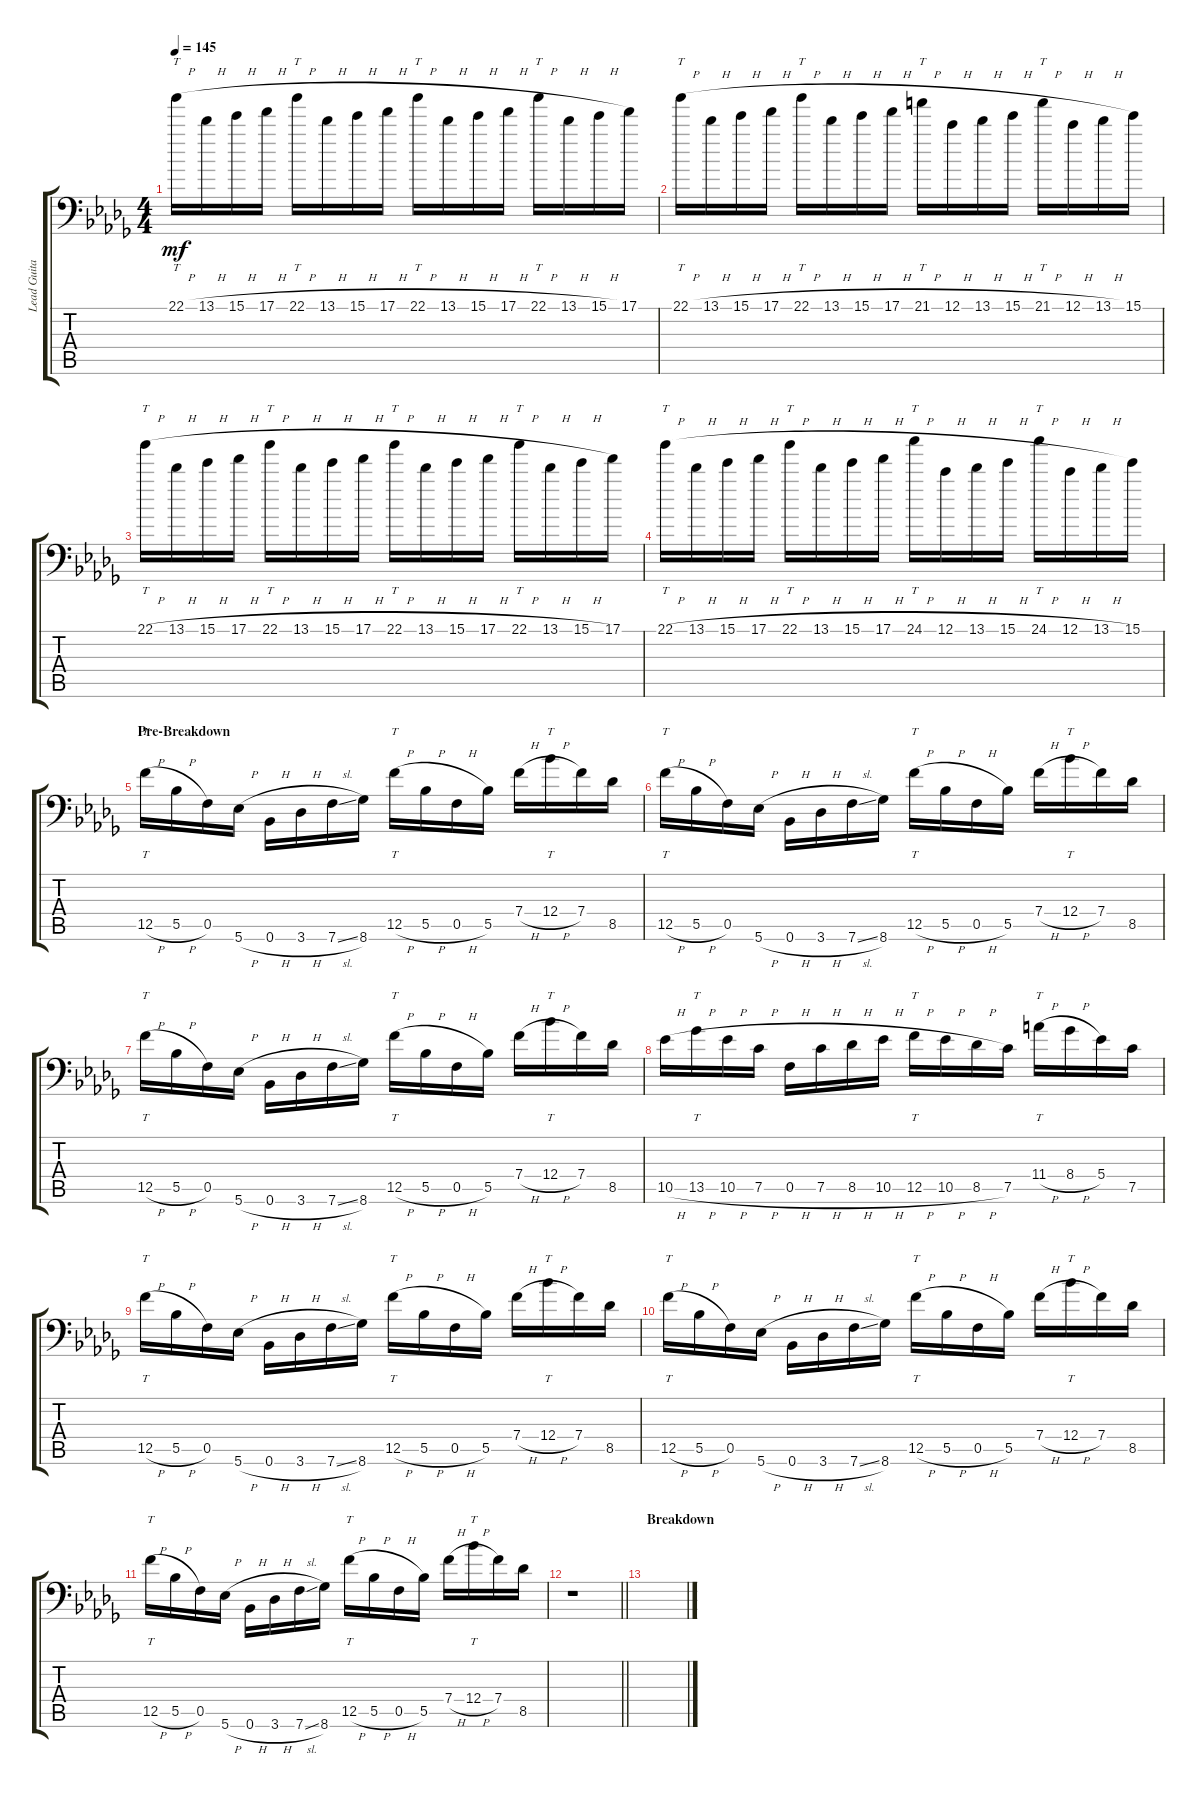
\track ("Lead Guitar" "Lead Guita") {instrument distortionguitar}
\staff {score tabs}
\tuning (C4 G3 Eb3 Bb2 F2 Bb1) {hide}
\ts (4 4)
\tempo 145
\clef f4
\ks bbminor
22.1{h}.16{tt dy mf} 13.1{h}.16 15.1{h}.16 17.1{h}.16 22.1{h}.16{tt} 13.1{h}.16 15.1{h}.16 17.1{h}.16 22.1{h}.16{tt} 13.1{h}.16 15.1{h}.16 17.1{h}.16 22.1{h}.16{tt} 13.1{h}.16 15.1{h}.16 17.1.16 |
22.1{h}.16{tt} 13.1{h}.16 15.1{h}.16 17.1{h}.16 22.1{h}.16{tt} 13.1{h}.16 15.1{h}.16 17.1{h}.16 21.1{h}.16{tt} 12.1{h}.16 13.1{h}.16 15.1{h}.16 21.1{h}.16{tt} 12.1{h}.16 13.1{h}.16 15.1.16 |
22.1{h}.16{tt} 13.1{h}.16 15.1{h}.16 17.1{h}.16 22.1{h}.16{tt} 13.1{h}.16 15.1{h}.16 17.1{h}.16 22.1{h}.16{tt} 13.1{h}.16 15.1{h}.16 17.1{h}.16 22.1{h}.16{tt} 13.1{h}.16 15.1{h}.16 17.1.16 |
22.1{h}.16{tt} 13.1{h}.16 15.1{h}.16 17.1{h}.16 22.1{h}.16{tt} 13.1{h}.16 15.1{h}.16 17.1{h}.16 24.1{h}.16{tt} 12.1{h}.16 13.1{h}.16 15.1{h}.16 24.1{h}.16{tt} 12.1{h}.16 13.1{h}.16 15.1.16 |
\section ("" "Pre-Breakdown")
12.5{h}.16{tt} 5.5{h}.16 0.5.16 5.6{h}.16 0.6{h}.16 3.6{h}.16 7.6{sl}.16 8.6.16 12.5{h}.16{tt} 5.5{h}.16 0.5{h}.16 5.5.16 7.4{h}.16 12.4{h}.16{tt} 7.4.16 8.5.16 |
12.5{h}.16{tt} 5.5{h}.16 0.5.16 5.6{h}.16 0.6{h}.16 3.6{h}.16 7.6{sl}.16 8.6.16 12.5{h}.16{tt} 5.5{h}.16 0.5{h}.16 5.5.16 7.4{h}.16 12.4{h}.16{tt} 7.4.16 8.5.16 |
12.5{h}.16{tt} 5.5{h}.16 0.5.16 5.6{h}.16 0.6{h}.16 3.6{h}.16 7.6{sl}.16 8.6.16 12.5{h}.16{tt} 5.5{h}.16 0.5{h}.16 5.5.16 7.4{h}.16 12.4{h}.16{tt} 7.4.16 8.5.16 |
10.5{h}.16 13.5{h}.16{tt} 10.5{h}.16 7.5{h}.16 0.5{h}.16 7.5{h}.16 8.5{h}.16 10.5{h}.16 12.5{h}.16{tt} 10.5{h}.16 8.5{h}.16 7.5.16 11.4{h}.16{tt} 8.4{h}.16 5.4.16 7.5.16 |
12.5{h}.16{tt} 5.5{h}.16 0.5.16 5.6{h}.16 0.6{h}.16 3.6{h}.16 7.6{sl}.16 8.6.16 12.5{h}.16{tt} 5.5{h}.16 0.5{h}.16 5.5.16 7.4{h}.16 12.4{h}.16{tt} 7.4.16 8.5.16 |
12.5{h}.16{tt} 5.5{h}.16 0.5.16 5.6{h}.16 0.6{h}.16 3.6{h}.16 7.6{sl}.16 8.6.16 12.5{h}.16{tt} 5.5{h}.16 0.5{h}.16 5.5.16 7.4{h}.16 12.4{h}.16{tt} 7.4.16 8.5.16 |
12.5{h}.16{tt} 5.5{h}.16 0.5.16 5.6{h}.16 0.6{h}.16 3.6{h}.16 7.6{sl}.16 8.6.16 12.5{h}.16{tt} 5.5{h}.16 0.5{h}.16 5.5.16 7.4{h}.16 12.4{h}.16{tt} 7.4.16 8.5.16 |
\barLineRight lightlight
r.1 |
\section ("" "Breakdown")
